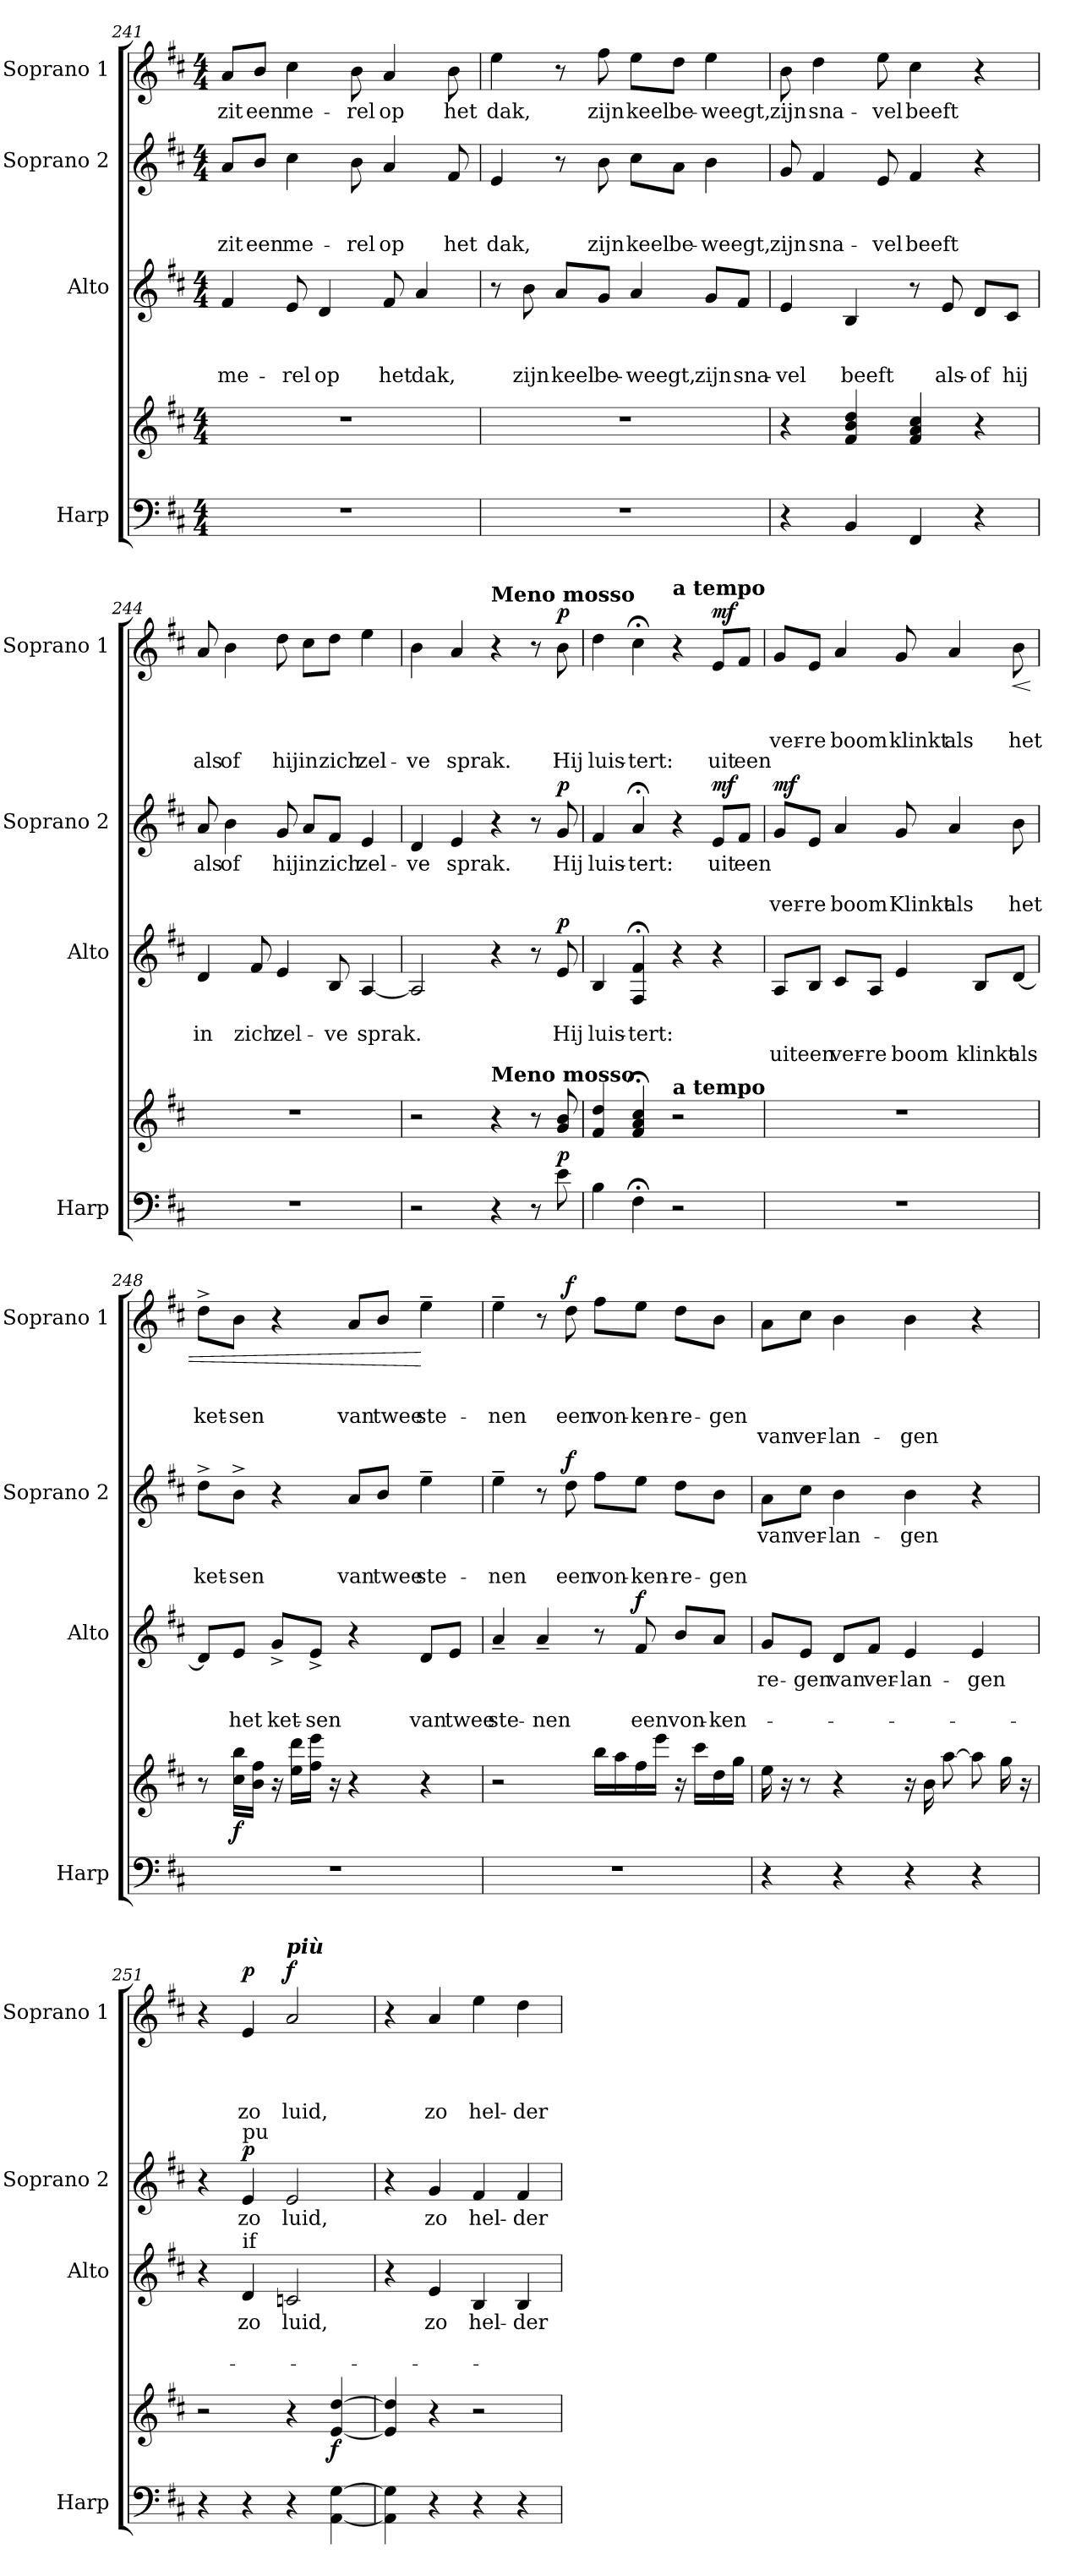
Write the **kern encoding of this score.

**kern	**kern	**dynam	**kern	**text	**text	**text	**dynam	**kern	**text	**text	**text	**dynam	**kern	**text	**text	**text	**text	**dynam
*part4	*part4	*part4	*part3	*part3	*part3	*part3	*part3	*part2	*part2	*part2	*part2	*part2	*part1	*part1	*part1	*part1	*part1	*part1
*staff5	*staff4	*staff4/5	*staff3	*staff3	*staff3	*staff3	*staff3	*staff2	*staff2	*staff2	*staff2	*staff2	*staff1	*staff1	*staff1	*staff1	*staff1	*staff1
*I"Harp	*	*	*I"Alto	*	*	*	*	*I"Soprano 2	*	*	*	*	*I"Soprano 1	*	*	*	*	*
*I'Harp	*	*	*I'Alto	*	*	*	*	*I'Soprano 2	*	*	*	*	*I'Soprano 1	*	*	*	*	*
!!LO:LB:g=z
*clefF4	*clefG2	*	*clefG2	*	*	*	*	*clefG2	*	*	*	*	*clefG2	*	*	*	*	*
*k[f#c#]	*k[f#c#]	*	*k[f#c#]	*	*	*	*	*k[f#c#]	*	*	*	*	*k[f#c#]	*	*	*	*	*
*D:	*D:	*	*D:	*	*	*	*	*D:	*	*	*	*	*D:	*	*	*	*	*
*M4/4	*M4/4	*	*M4/4	*	*	*	*	*M4/4	*	*	*	*	*M4/4	*	*	*	*	*
=241	=241	=241	=241	=241	=241	=241	=241	=241	=241	=241	=241	=241	=241	=241	=241	=241	=241	=241
!	!	!	!	!	!	!LO:LY:b	!	!	!	!	!LO:LY:b	!	!	!LO:LY:b	!	!	!	!
1r	1r	.	4f#/	.	.	me-	.	8a/L	.	.	zit	.	8a/L	zit	.	.	.	.
!	!	!	!	!	!	!	!	!	!	!	!LO:LY:b	!	!	!LO:LY:b	!	!	!	!
.	.	.	.	.	.	.	.	8b/J	.	.	een	.	8b/J	een	.	.	.	.
!	!	!	!	!	!	!LO:LY:b	!	!	!	!	!LO:LY:b	!	!	!LO:LY:b	!	!	!	!
.	.	.	8e/	.	.	-rel	.	4cc#\	.	.	me-	.	4cc#\	me-	.	.	.	.
!	!	!	!	!	!	!LO:LY:b	!	!	!	!	!	!	!	!	!	!	!	!
.	.	.	4d/	.	.	op	.	.	.	.	.	.	.	.	.	.	.	.
!	!	!	!	!	!	!	!	!	!	!	!LO:LY:b	!	!	!LO:LY:b	!	!	!	!
.	.	.	.	.	.	.	.	8b\	.	.	-rel	.	8b\	-rel	.	.	.	.
!	!	!	!	!	!	!LO:LY:b	!	!	!	!	!LO:LY:b	!	!	!LO:LY:b	!	!	!	!
.	.	.	8f#/	.	.	het	.	4a/	.	.	op	.	4a/	op	.	.	.	.
!	!	!	!	!	!	!LO:LY:b	!	!	!	!	!	!	!	!	!	!	!	!
.	.	.	4a/	.	.	dak,	.	.	.	.	.	.	.	.	.	.	.	.
!	!	!	!	!	!	!	!	!	!	!	!LO:LY:b	!	!	!LO:LY:b	!	!	!	!
.	.	.	.	.	.	.	.	8f#/	.	.	het	.	8b\	het	.	.	.	.
=242	=242	=242	=242	=242	=242	=242	=242	=242	=242	=242	=242	=242	=242	=242	=242	=242	=242	=242
!	!	!	!	!	!	!	!	!	!	!	!LO:LY:b	!	!	!LO:LY:b	!	!	!	!
1r	1r	.	8r	.	.	.	.	4e/	.	.	dak,	.	4ee\	dak,	.	.	.	.
!	!	!	!	!	!	!LO:LY:b	!	!	!	!	!	!	!	!	!	!	!	!
.	.	.	8b\	.	.	zijn	.	.	.	.	.	.	.	.	.	.	.	.
!	!	!	!	!	!	!LO:LY:b	!	!	!	!	!	!	!	!	!	!	!	!
.	.	.	8a/L	.	.	keel	.	8r	.	.	.	.	8r	.	.	.	.	.
!	!	!	!	!	!	!LO:LY:b	!	!	!	!	!LO:LY:b	!	!	!LO:LY:b	!	!	!	!
.	.	.	8g/J	.	.	be-	.	8b\	.	.	zijn	.	8ff#\	zijn	.	.	.	.
!	!	!	!	!	!	!LO:LY:b	!	!	!	!	!LO:LY:b	!	!	!LO:LY:b	!	!	!	!
.	.	.	4a/	.	.	-weegt,	.	8cc#\L	.	.	keel	.	8ee\L	keel	.	.	.	.
!	!	!	!	!	!	!	!	!	!	!	!LO:LY:b	!	!	!LO:LY:b	!	!	!	!
.	.	.	.	.	.	.	.	8a\J	.	.	be-	.	8dd\J	be-	.	.	.	.
!	!	!	!	!	!	!LO:LY:b	!	!	!	!	!LO:LY:b	!	!	!LO:LY:b	!	!	!	!
.	.	.	8g/L	.	.	zijn	.	4b\	.	.	-weegt,	.	4ee\	-weegt,	.	.	.	.
!	!	!	!	!	!	!LO:LY:b	!	!	!	!	!	!	!	!	!	!	!	!
.	.	.	8f#/J	.	.	sna -	.	.	.	.	.	.	.	.	.	.	.	.
=243	=243	=243	=243	=243	=243	=243	=243	=243	=243	=243	=243	=243	=243	=243	=243	=243	=243	=243
!	!	!	!	!	!	!LO:LY:b	!	!	!	!	!LO:LY:b	!	!	!LO:LY:b	!	!	!	!
4r	4r	.	4e/	.	.	vel	.	8g/	.	.	zijn	.	8b\	zijn	.	.	.	.
!	!	!	!	!	!	!	!	!	!	!	!LO:LY:b	!	!	!LO:LY:b	!	!	!	!
.	.	.	.	.	.	.	.	4f#/	.	.	sna-	.	4dd\	sna-	.	.	.	.
!	!	!	!	!	!	!LO:LY:b	!	!	!	!	!	!	!	!	!	!	!	!
4BB/	4f#/ 4b/ 4dd/	.	4B/	.	.	beeft	.	.	.	.	.	.	.	.	.	.	.	.
!	!	!	!	!	!	!	!	!	!	!	!LO:LY:b	!	!	!LO:LY:b	!	!	!	!
.	.	.	.	.	.	.	.	8e/	.	.	-vel	.	8ee\	-vel	.	.	.	.
!	!	!	!	!	!	!	!	!	!	!	!LO:LY:b	!	!	!LO:LY:b	!	!	!	!
4FF#/	4f#/ 4a/ 4cc#/	.	8r	.	.	.	.	4f#/	.	.	beeft	.	4cc#\	beeft	.	.	.	.
!	!	!	!	!	!	!LO:LY:b	!	!	!	!	!	!	!	!	!	!	!	!
.	.	.	8e/	.	.	als -	.	.	.	.	.	.	.	.	.	.	.	.
!	!	!	!	!	!	!LO:LY:b	!	!	!	!	!	!	!	!	!	!	!	!
4r	4r	.	8d/L	.	.	of	.	4r	.	.	.	.	4r	.	.	.	.	.
!	!	!	!	!	!	!LO:LY:b	!	!	!	!	!	!	!	!	!	!	!	!
.	.	.	8c#/J	.	.	hij	.	.	.	.	.	.	.	.	.	.	.	.
!!LO:LB:g=z
=244	=244	=244	=244	=244	=244	=244	=244	=244	=244	=244	=244	=244	=244	=244	=244	=244	=244	=244
!	!	!	!	!	!LO:LY:b	!	!	!	!LO:LY:b	!	!	!	!	!	!	!	!LO:LY:b	!
1r	1r	.	4d/	.	in	.	.	8a/	als	.	.	.	8a/	.	.	.	als	.
!	!	!	!	!	!	!	!	!	!LO:LY:b	!	!	!	!	!	!	!	!LO:LY:b	!
.	.	.	.	.	.	.	.	4b\	of	.	.	.	4b\	.	.	.	of	.
!	!	!	!	!	!LO:LY:b	!	!	!	!	!	!	!	!	!	!	!	!	!
.	.	.	8f#/	.	zich	.	.	.	.	.	.	.	.	.	.	.	.	.
!	!	!	!	!	!LO:LY:b	!	!	!	!LO:LY:b	!	!	!	!	!	!	!	!LO:LY:b	!
.	.	.	4e/	.	zel-	.	.	8g/	hij	.	.	.	8dd\	.	.	.	hij	.
!	!	!	!	!	!	!	!	!	!LO:LY:b	!	!	!	!	!	!	!	!LO:LY:b	!
.	.	.	.	.	.	.	.	8a/L	in	.	.	.	8cc#\L	.	.	.	in	.
!	!	!	!	!	!LO:LY:b	!	!	!	!LO:LY:b	!	!	!	!	!	!	!	!LO:LY:b	!
.	.	.	8B/	.	-ve	.	.	8f#/J	zich	.	.	.	8dd\J	.	.	.	zich	.
!	!	!	!	!	!LO:LY:b	!	!	!	!LO:LY:b	!	!	!	!	!	!	!	!LO:LY:b	!
.	.	.	[4A/	.	sprak.	.	.	4e/	zel-	.	.	.	4ee\	.	.	.	zel-	.
=245	=245	=245	=245	=245	=245	=245	=245	=245	=245	=245	=245	=245	=245	=245	=245	=245	=245	=245
!	!	!	!	!	!	!	!	!	!LO:LY:b	!	!	!	!	!	!	!	!LO:LY:b	!
2r	2r	.	2A/]	.	.	.	.	4d/	-ve	.	.	.	4b\	.	.	.	-ve	.
!	!	!	!	!	!	!	!	!	!LO:LY:b	!	!	!	!	!	!	!	!LO:LY:b	!
.	.	.	.	.	.	.	.	4e/	sprak.	.	.	.	4a/	.	.	.	sprak.	.
!	!	!	!	!	!	!	!	!	!	!	!	!	!LO:TX:a:B:t=Meno mosso	!	!	!	!	!
!	!LO:TX:a:B:t=Meno mosso	!	!	!	!	!	!	!	!	!	!	!	!	!	!	!	!	!
4r	4r	.	4r	.	.	.	.	4r	.	.	.	.	4r	.	.	.	.	.
8r	8r	.	8r	.	.	.	.	8r	.	.	.	.	8r	.	.	.	.	.
!	!	!LO:DY:a=2	!	!	!LO:LY:b	!	!LO:DY:a	!	!LO:LY:b	!	!	!LO:DY:a	!	!	!	!	!LO:LY:b	!LO:DY:a
8e\	8g/ 8b/	p	8e/	.	Hij	.	p	8g/	Hij	.	.	p	8b\	.	.	.	Hij	p
=246	=246	=246	=246	=246	=246	=246	=246	=246	=246	=246	=246	=246	=246	=246	=246	=246	=246	=246
!	!	!	!	!	!LO:LY:b	!	!	!	!LO:LY:b	!	!	!	!	!	!	!	!LO:LY:b	!
4B\	4f#/ 4dd/	.	4B/	.	luis -	.	.	4f#/	luis -	.	.	.	4dd\	.	.	.	luis -	.
!	!	!	!	!	!LO:LY:b	!	!	!	!LO:LY:b	!	!	!	!	!	!	!	!LO:LY:b	!
4F#;<\	4f#/;< 4a/;< 4cc#/;<	.	4F#/;< 4f#/;<	.	tert:	.	.	4a;</	tert:	.	.	.	4cc#;<\	.	.	.	tert:	.
!	!	!	!	!	!	!	!	!	!	!	!	!	!LO:TX:a:B:t=a tempo	!	!	!	!	!
!	!LO:TX:a:B:t=a tempo	!	!	!	!	!	!	!	!	!	!	!	!	!	!	!	!	!
2r	2r	.	4r	.	.	.	.	4r	.	.	.	.	4r	.	.	.	.	.
!	!	!	!	!	!	!	!	!	!LO:LY:b	!	!	!LO:DY:a	!	!	!	!	!LO:LY:b	!LO:DY:a
.	.	.	4r	.	.	.	.	8e/L	uit	.	.	mf	8e/L	.	.	.	uit	mf
!	!	!	!	!	!	!	!	!	!LO:LY:b	!	!	!	!	!	!	!	!LO:LY:b	!
.	.	.	.	.	.	.	.	8f#/J	een	.	.	.	8f#/J	.	.	.	een	.
!!LO:LB:g=z
=247	=247	=247	=247	=247	=247	=247	=247	=247	=247	=247	=247	=247	=247	=247	=247	=247	=247	=247
!	!	!	!	!	!	!LO:LY:b	!	!	!	!	!LO:LY:b	!LO:DY:b	!	!	!	!LO:LY:b	!	!
1r	1r	.	8A/L	.	.	uit	.	8g/L	.	.	ver-	mf	8g/L	.	.	ver-	.	.
!	!	!	!	!	!	!LO:LY:b	!	!	!	!	!LO:LY:b	!	!	!	!	!LO:LY:b	!	!
.	.	.	8B/J	.	.	een	.	8e/J	.	.	-re	.	8e/J	.	.	-re	.	.
!	!	!	!	!	!	!LO:LY:b	!	!	!	!	!LO:LY:b	!	!	!	!	!LO:LY:b	!	!
.	.	.	8c#/L	.	.	ver-	.	4a/	.	.	boom	.	4a/	.	.	boom	.	.
!	!	!	!	!	!	!LO:LY:b	!	!	!	!	!	!	!	!	!	!	!	!
.	.	.	8A/J	.	.	-re	.	.	.	.	.	.	.	.	.	.	.	.
!	!	!	!	!	!	!LO:LY:b	!	!	!	!	!LO:LY:b	!	!	!	!	!LO:LY:b	!	!
.	.	.	4e/	.	.	boom	.	8g/	.	.	Klinkt	.	8g/	.	.	klinkt	.	.
!	!	!	!	!	!	!	!	!	!	!	!LO:LY:b	!	!	!	!	!LO:LY:b	!	!
.	.	.	.	.	.	.	.	4a/	.	.	als	.	4a/	.	.	als	.	.
!	!	!	!	!	!	!LO:LY:b	!	!	!	!	!	!	!	!	!	!	!	!
.	.	.	8B/L	.	.	klinkt	.	.	.	.	.	.	.	.	.	.	.	.
!	!	!	!	!	!	!LO:LY:b	!	!	!	!	!LO:LY:b	!	!	!	!	!LO:LY:b	!	!LO:HP:b
.	.	.	[8d/J	.	.	als	.	8b\	.	.	het	.	8b\	.	.	het	.	<
=248	=248	=248	=248	=248	=248	=248	=248	=248	=248	=248	=248	=248	=248	=248	=248	=248	=248	=248
!	!	!	!	!	!	!	!	!	!	!	!LO:LY:b	!	!	!	!	!LO:LY:b	!	!
1r	8r	.	8d/L]	.	.	.	.	8dd^\L	.	.	ket-	.	8dd^\L	.	.	ket-	.	.
!	!	!LO:DY:b	!	!	!	!LO:LY:b	!	!	!	!	!LO:LY:b	!	!	!	!	!LO:LY:b	!	!
.	16cc#\ 16bb\LL	f	8e/J	.	.	het	.	8b^\J	.	.	sen	.	8b\J	.	.	sen	.	.
.	16b\ 16ff#\JJ	.	.	.	.	.	.	.	.	.	.	.	.	.	.	.	.	.
!	!	!	!	!	!	!LO:LY:b	!	!	!	!	!	!	!	!	!	!	!	!
.	16r	.	8g^/L	.	.	ket-	.	4r	.	.	.	.	4r	.	.	.	.	.
.	16ee\ 16ddd\LL	.	.	.	.	.	.	.	.	.	.	.	.	.	.	.	.	.
!	!	!	!	!	!	!LO:LY:b	!	!	!	!	!	!	!	!	!	!	!	!
.	16ff#\ 16eee\JJ	.	8e^/J	.	.	-sen	.	.	.	.	.	.	.	.	.	.	.	.
.	16r	.	.	.	.	.	.	.	.	.	.	.	.	.	.	.	.	.
!	!	!	!	!	!	!	!	!	!	!	!LO:LY:b	!	!	!	!	!LO:LY:b	!	!
.	4r	.	4r	.	.	.	.	8a/L	.	.	van	.	8a/L	.	.	van	.	.
!	!	!	!	!	!	!	!	!	!	!	!LO:LY:b	!	!	!	!	!LO:LY:b	!	!
.	.	.	.	.	.	.	.	8b/J	.	.	twee	.	8b/J	.	.	twee	.	.
!	!	!	!	!	!	!LO:LY:b	!	!	!	!	!LO:LY:b	!	!	!	!	!LO:LY:b	!	!
.	4r	.	8d/L	.	.	van	.	4ee~\	.	.	ste-	.	4ee~\	.	.	ste-	.	[
!	!	!	!	!	!	!LO:LY:b	!	!	!	!	!	!	!	!	!	!	!	!
.	.	.	8e/J	.	.	twee	.	.	.	.	.	.	.	.	.	.	.	.
=249	=249	=249	=249	=249	=249	=249	=249	=249	=249	=249	=249	=249	=249	=249	=249	=249	=249	=249
!	!	!	!	!	!	!LO:LY:b	!	!	!	!	!LO:LY:b	!	!	!	!	!LO:LY:b	!	!
1r	2r	.	4a~/	.	.	ste-	.	4ee~\	.	.	-nen	.	4ee~\	.	.	-nen	.	.
!	!	!	!	!	!	!LO:LY:b	!	!	!	!	!	!	!	!	!	!	!	!
.	.	.	4a~/	.	.	-nen	.	8r	.	.	.	.	8r	.	.	.	.	.
!	!	!	!	!	!	!	!	!	!	!	!LO:LY:b	!LO:DY:a	!	!	!	!LO:LY:b	!	!LO:DY:a
.	.	.	.	.	.	.	.	8dd\	.	.	een	f	8dd\	.	.	een	.	f
!	!	!	!	!	!	!	!	!	!	!	!LO:LY:b	!	!	!	!	!LO:LY:b	!	!
.	16bb\LL	.	8r	.	.	.	.	8ff#\L	.	.	von-	.	8ff#\L	.	.	von-	.	.
.	16aa\	.	.	.	.	.	.	.	.	.	.	.	.	.	.	.	.	.
!	!	!	!	!	!	!LO:LY:b	!LO:DY:a	!	!	!	!LO:LY:b	!	!	!	!	!LO:LY:b	!	!
.	16ff#\	.	8f#/	.	.	een	f	8ee\J	.	.	ken-	.	8ee\J	.	.	-ken-	.	.
.	16eee\JJ	.	.	.	.	.	.	.	.	.	.	.	.	.	.	.	.	.
!	!	!	!	!	!	!LO:LY:b	!	!	!	!	!LO:LY:b	!	!	!	!	!LO:LY:b	!	!
.	16r	.	8b/L	.	.	von-	.	8dd\L	.	.	-re-	.	8dd\L	.	.	re-	.	.
.	16ccc#\LL	.	.	.	.	.	.	.	.	.	.	.	.	.	.	.	.	.
!	!	!	!	!	!	!LO:LY:b	!	!	!	!	!LO:LY:b	!	!	!	!	!LO:LY:b	!	!
.	16dd\	.	8a/J	.	.	-ken-	.	8b\J	.	.	-gen	.	8b\J	.	.	-gen	.	.
.	16gg\JJ	.	.	.	.	.	.	.	.	.	.	.	.	.	.	.	.	.
!!LO:LB:g=z
=250	=250	=250	=250	=250	=250	=250	=250	=250	=250	=250	=250	=250	=250	=250	=250	=250	=250	=250
!	!	!	!	!LO:LY:b	!	!	!	!	!LO:LY:b	!	!	!	!	!	!	!	!LO:LY:b	!
4r	16ee\	.	8g/L	-re-	.	.	.	8a\L	van	.	.	.	8a\L	.	.	.	van	.
.	16r	.	.	.	.	.	.	.	.	.	.	.	.	.	.	.	.	.
!	!	!	!	!LO:LY:b	!	!	!	!	!LO:LY:b	!	!	!	!	!	!	!	!LO:LY:b	!
.	8r	.	8e/J	-gen	.	.	.	8cc#\J	ver-	.	.	.	8cc#\J	.	.	.	ver-	.
!	!	!	!	!LO:LY:b	!	!	!	!	!LO:LY:b	!	!	!	!	!	!	!	!LO:LY:b	!
4r	4r	.	8d/L	van	.	.	.	4b\	-lan-	.	.	.	4b\	.	.	.	-lan-	.
!	!	!	!	!LO:LY:b	!	!	!	!	!	!	!	!	!	!	!	!	!	!
.	.	.	8f#/J	ver-	.	.	.	.	.	.	.	.	.	.	.	.	.	.
!	!	!	!	!LO:LY:b	!	!	!	!	!LO:LY:b	!	!	!	!	!	!	!	!LO:LY:b	!
4r	16r	.	4e/	-lan-	.	.	.	4b\	-gen	.	.	.	4b\	.	.	.	-gen	.
.	16b\LL	.	.	.	.	.	.	.	.	.	.	.	.	.	.	.	.	.
.	[8aa\J	.	.	.	.	.	.	.	.	.	.	.	.	.	.	.	.	.
!	!	!	!	!LO:LY:b	!	!	!	!	!	!	!	!	!	!	!	!	!	!
4r	8aa\L]	.	4e/	-gen	.	.	.	4r	.	.	.	.	4r	.	.	.	.	.
.	16gg\J	.	.	.	.	.	.	.	.	.	.	.	.	.	.	.	.	.
.	16r	.	.	.	.	.	.	.	.	.	.	.	.	.	.	.	.	.
=251	=251	=251	=251	=251	=251	=251	=251	=251	=251	=251	=251	=251	=251	=251	=251	=251	=251	=251
4r	2r	.	4r	.	.	.	.	4r	.	.	.	.	4r	.	.	.	.	.
!	!	!	!	!	!	!	!	!LO:TX:a:t=pu	!	!	!	!	!	!	!	!	!	!
!	!	!	!LO:TX:a:t=if	!	!	!	!	!	!	!	!	!	!	!	!	!	!	!
!	!	!	!	!LO:LY:b	!	!	!	!	!LO:LY:b	!	!	!LO:DY:b	!	!	!	!	!LO:LY:b	!LO:DY:b
4r	.	.	4d/	zo	.	.	.	4e/	zo	.	.	p	4e/	.	.	.	zo	p
!	!	!	!	!	!	!	!	!	!	!	!	!	!LO:TX:a:Bi:t=più	!	!	!	!	!
!	!	!	!	!LO:LY:b	!	!	!	!	!LO:LY:b	!	!	!	!	!	!	!	!LO:LY:b	!LO:DY:a
4r	4r	.	2cn/	luid,	.	.	.	2e/	luid,	.	.	.	2a/	.	.	.	luid,	f
!	!	!LO:DY:b	!	!	!	!	!	!	!	!	!	!	!	!	!	!	!	!
[4AA\ [4G\	[4e/ [4dd/	f	.	.	.	.	.	.	.	.	.	.	.	.	.	.	.	.
=252	=252	=252	=252	=252	=252	=252	=252	=252	=252	=252	=252	=252	=252	=252	=252	=252	=252	=252
4AA\] 4G\]	4e/] 4dd/]	.	4r	.	.	.	.	4r	.	.	.	.	4r	.	.	.	.	.
!	!	!	!	!LO:LY:b	!	!	!	!	!LO:LY:b	!	!	!	!	!	!	!	!LO:LY:b	!
4r	4r	.	4e/	zo	.	.	.	4g/	zo	.	.	.	4a/	.	.	.	zo	.
!	!	!	!	!LO:LY:b	!	!	!	!	!LO:LY:b	!	!	!	!	!	!	!	!LO:LY:b	!
4r	2r	.	4B/	hel-	.	.	.	4f#/	hel-	.	.	.	4ee\	.	.	.	hel-	.
!	!	!	!	!LO:LY:b	!	!	!	!	!LO:LY:b	!	!	!	!	!	!	!	!LO:LY:b	!
4r	.	.	4B/	-der	.	.	.	4f#/	-der	.	.	.	4dd\	.	.	.	-der	.
=	=	=	=	=	=	=	=	=	=	=	=	=	=	=	=	=	=	=
*-	*-	*-	*-	*-	*-	*-	*-	*-	*-	*-	*-	*-	*-	*-	*-	*-	*-	*-
